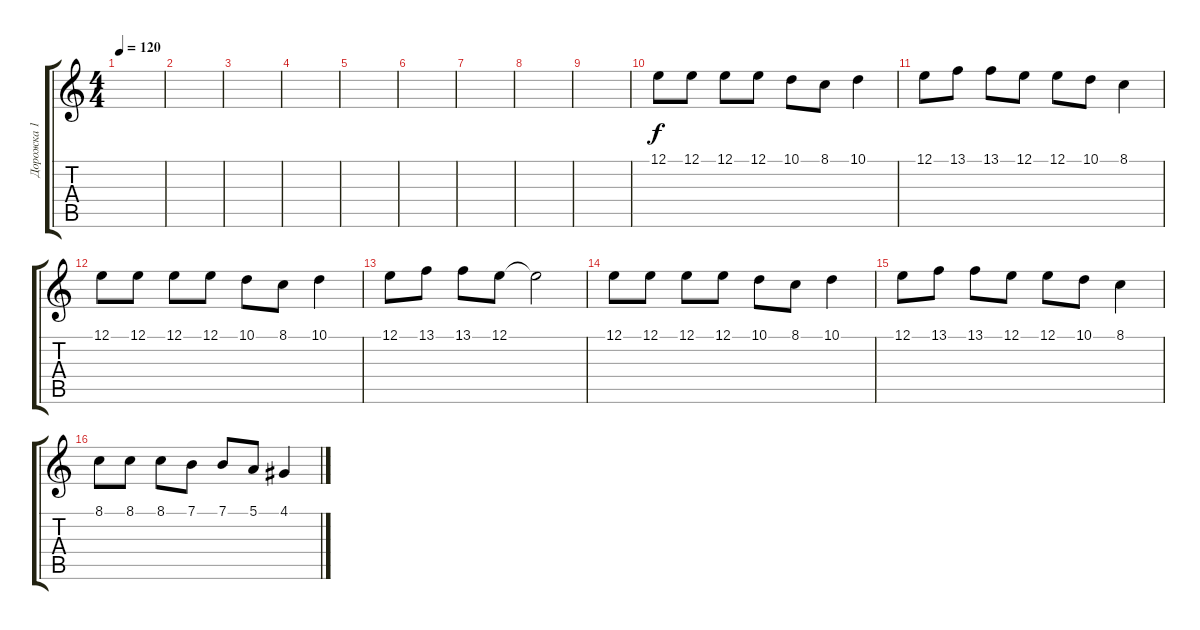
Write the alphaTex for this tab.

\track ("Дорожка 1" "Дорожка 1") {instrument accordion}
\staff {score tabs}
\tuning (E4 B3 G3 D3 A2 E2) {hide}
\ts (4 4)
\tempo 120
\clef g2
\ks c
|
|
|
|
|
|
|
|
|
12.1.8 12.1.8 12.1.8 12.1.8 10.1.8 8.1.8 10.1.4 |
12.1.8 13.1.8 13.1.8 12.1.8 12.1.8 10.1.8 8.1.4 |
12.1.8 12.1.8 12.1.8 12.1.8 10.1.8 8.1.8 10.1.4 |
12.1.8 13.1.8 13.1.8 12.1.8 12.1{t}.2 |
12.1.8 12.1.8 12.1.8 12.1.8 10.1.8 8.1.8 10.1.4 |
12.1.8 13.1.8 13.1.8 12.1.8 12.1.8 10.1.8 8.1.4 |
8.1.8 8.1.8 8.1.8 7.1.8 7.1.8 5.1.8 4.1.4
